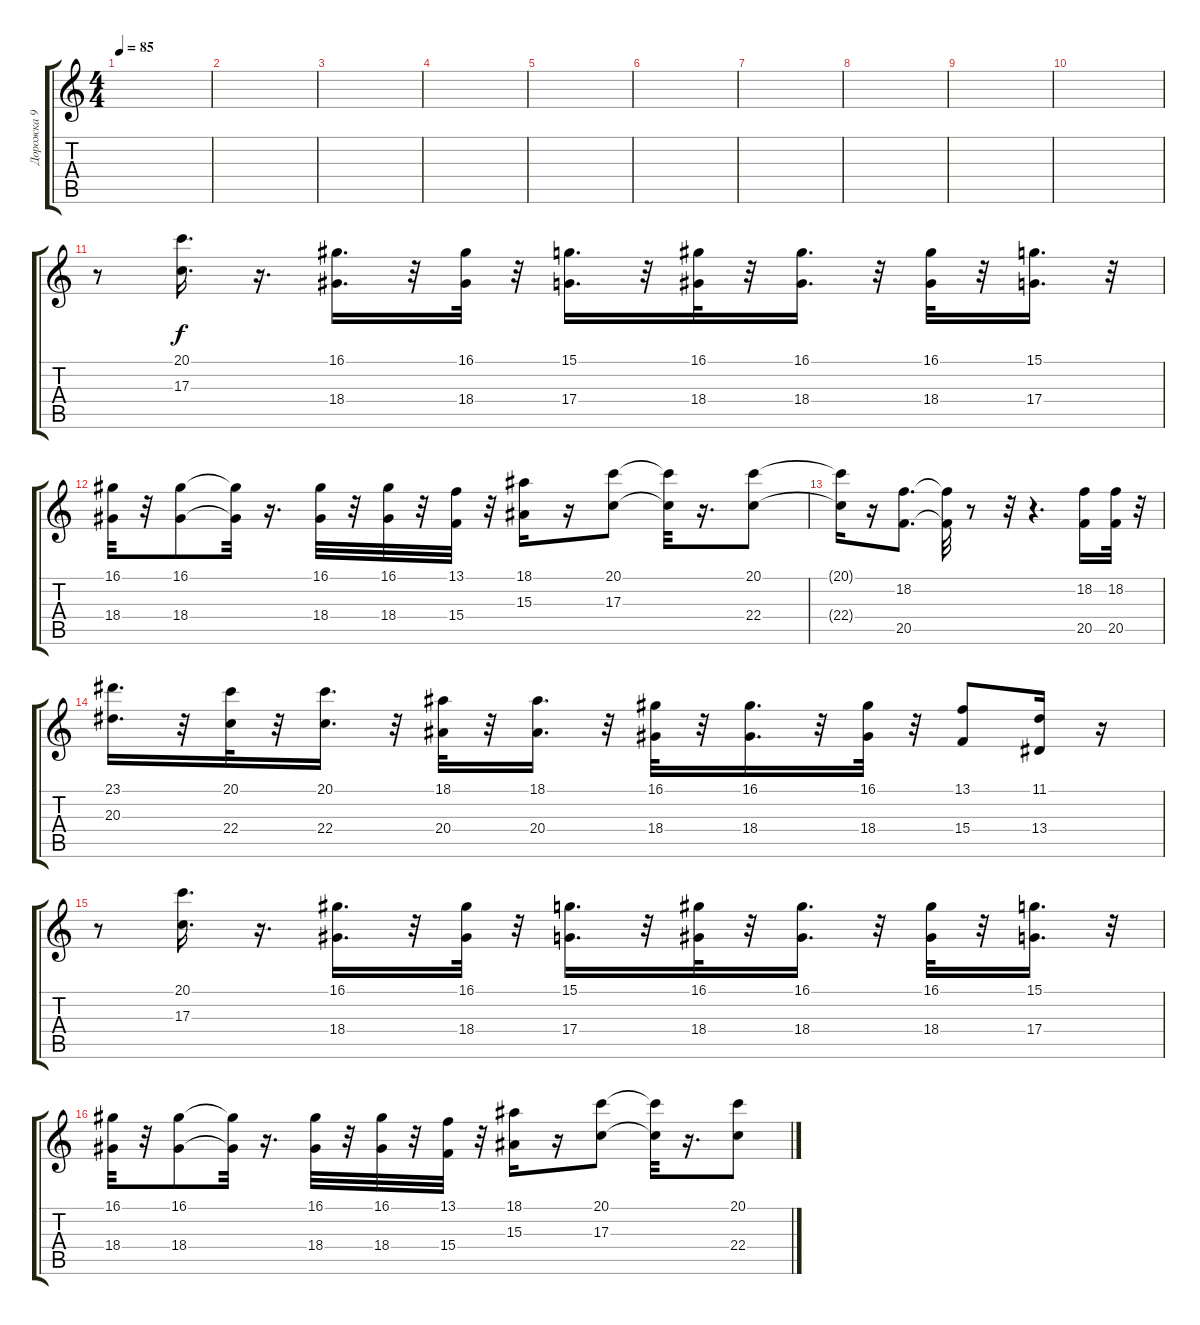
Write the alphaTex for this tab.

\track ("Дорожка 9" "Дорожка 9") {instrument choiraahs}
\staff {score tabs}
\tuning (E4 B3 G3 D3 A2 E2) {hide}
\ts (4 4)
\tempo 85
\clef g2
\ks c
|
|
|
|
|
|
|
|
|
|
r.8 (20.1 17.3).16{d} r.16{d} (16.1 18.4).16{d} r.32 (16.1 18.4).32 r.32 (15.1 17.4).16{d} r.32 (16.1 18.4).32 r.32 (16.1 18.4).16{d} r.32 (16.1 18.4).32 r.32 (15.1 17.4).16{d} r.32 |
(16.1 18.4).32 r.32 (16.1 18.4).8 (16.1{t} 18.4{t}).32 r.16{d} (16.1 18.4).32 r.32 (16.1 18.4).32 r.32 (13.1 15.4).32 r.32 (18.1 15.3).16 r.16 (20.1 17.3).8 (20.1{t} 17.3{t}).32 r.16{d} (20.1 22.4).8 |
(20.1{t} 22.4{t}).16 r.16 (18.2 20.5).8{d} (18.2{t} 20.5{t}).32 r.8 r.32 r.4{d} (18.2 20.5).16 (18.2 20.5).32 r.32 |
(23.1 20.3).16{d} r.32 (20.1 22.4).32 r.32 (20.1 22.4).16{d} r.32 (18.1 20.4).32 r.32 (18.1 20.4).16{d} r.32 (16.1 18.4).32 r.32 (16.1 18.4).16{d} r.32 (16.1 18.4).32 r.32 (13.1 15.4).8 (11.1 13.4).16 r.16 |
r.8 (20.1 17.3).16{d} r.16{d} (16.1 18.4).16{d} r.32 (16.1 18.4).32 r.32 (15.1 17.4).16{d} r.32 (16.1 18.4).32 r.32 (16.1 18.4).16{d} r.32 (16.1 18.4).32 r.32 (15.1 17.4).16{d} r.32 |
(16.1 18.4).32 r.32 (16.1 18.4).8 (16.1{t} 18.4{t}).32 r.16{d} (16.1 18.4).32 r.32 (16.1 18.4).32 r.32 (13.1 15.4).32 r.32 (18.1 15.3).16 r.16 (20.1 17.3).8 (20.1{t} 17.3{t}).32 r.16{d} (20.1 22.4).8
